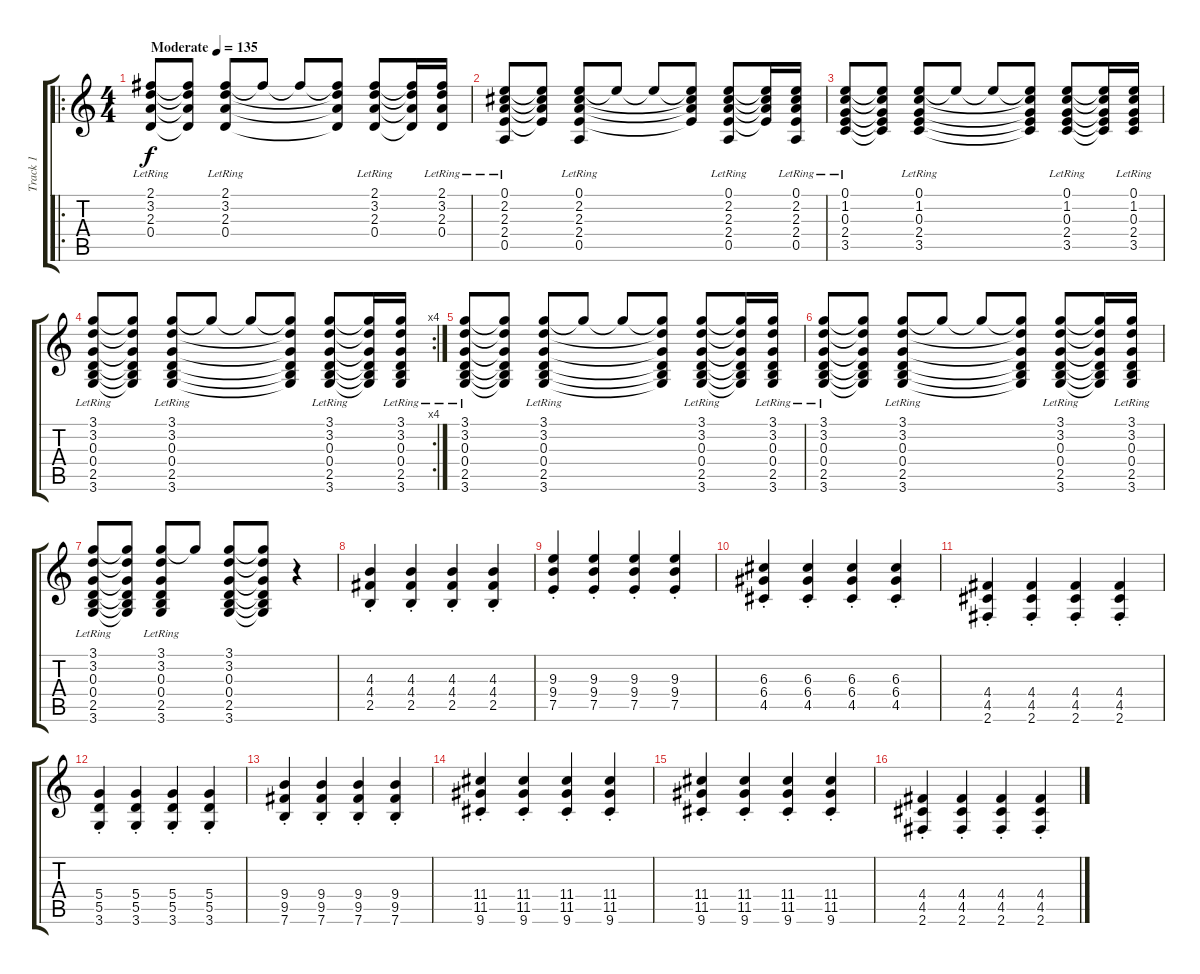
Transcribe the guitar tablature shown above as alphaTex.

\track ("Track 1" "Track 1") {instrument acousticguitarsteel}
\staff {score tabs}
\tuning (E4 B3 G3 D3 A2 E2) {hide}
\ro
\ts (4 4)
\tempo (135 "Moderate")
\clef g2
\ks c
(2.1{lr} 3.2{lr} 2.3{lr} 0.4{lr}).8{dy f instrument acousticguitarsteel} (2.1{t} 3.2{t} 2.3{t} 0.4{t}).8 (2.1{lr} 3.2{lr} 2.3{lr} 0.4{lr}).8 2.1{t}.8 2.1{t}.8 (2.1{t} 3.2{t} 2.3{t} 0.4{t}).8 (2.1{lr} 3.2{lr} 2.3{lr} 0.4{lr}).8 (2.1{t} 3.2{t} 2.3{t} 0.4{t}).16 (2.1{lr} 3.2{lr} 2.3{lr} 0.4{lr}).16 |
(0.1{lr} 2.2{lr} 2.3{lr} 2.4{lr} 0.5{lr}).8 (0.1{t} 2.2{t} 2.3{t} 2.4{t}).8 (0.1{lr} 2.2{lr} 2.3{lr} 2.4{lr} 0.5{lr}).8 0.1{t}.8 0.1{t}.8 (0.1{t} 2.2{t} 2.3{t} 2.4{t}).8 (0.1{lr} 2.2{lr} 2.3{lr} 2.4{lr} 0.5{lr}).8 (0.1{t} 2.2{t} 2.3{t} 2.4{t}).16 (0.1{lr} 2.2{lr} 2.3{lr} 2.4{lr} 0.5{lr}).16 |
(0.1{lr} 1.2{lr} 0.3{lr} 2.4{lr} 3.5{lr}).8 (0.1{t} 1.2{t} 0.3{t} 2.4{t} 3.5{t}).8 (0.1{lr} 1.2{lr} 0.3{lr} 2.4{lr} 3.5{lr}).8 0.1{t}.8 0.1{t}.8 (0.1{t} 1.2{t} 0.3{t} 2.4{t} 3.5{t}).8 (0.1{lr} 1.2{lr} 0.3{lr} 2.4{lr} 3.5{lr}).8 (0.1{t} 1.2{t} 0.3{t} 2.4{t} 3.5{t}).16 (0.1{lr} 1.2{lr} 0.3{lr} 2.4{lr} 3.5{lr}).16 |
\rc 4
(3.1{lr} 3.2{lr} 0.3{lr} 0.4{lr} 2.5{lr} 3.6{lr}).8 (3.1{t} 3.2{t} 0.3{t} 0.4{t} 2.5{t} 3.6{t}).8 (3.1{lr} 3.2{lr} 0.3{lr} 0.4{lr} 2.5{lr} 3.6{lr}).8 3.1{t}.8 3.1{t}.8 (3.1{t} 3.2{t} 0.3{t} 0.4{t} 2.5{t} 3.6{t}).8 (3.1{lr} 3.2{lr} 0.3{lr} 0.4{lr} 2.5{lr} 3.6{lr}).8 (3.1{t} 3.2{t} 0.3{t} 0.4{t} 2.5{t} 3.6{t}).16 (3.1{lr} 3.2{lr} 0.3{lr} 0.4{lr} 2.5{lr} 3.6{lr}).16 |
(3.1{lr} 3.2{lr} 0.3{lr} 0.4{lr} 2.5{lr} 3.6{lr}).8 (3.1{t} 3.2{t} 0.3{t} 0.4{t} 2.5{t} 3.6{t}).8 (3.1{lr} 3.2{lr} 0.3{lr} 0.4{lr} 2.5{lr} 3.6{lr}).8 3.1{t}.8 3.1{t}.8 (3.1{t} 3.2{t} 0.3{t} 0.4{t} 2.5{t} 3.6{t}).8 (3.1{lr} 3.2{lr} 0.3{lr} 0.4{lr} 2.5{lr} 3.6{lr}).8 (3.1{t} 3.2{t} 0.3{t} 0.4{t} 2.5{t} 3.6{t}).16 (3.1{lr} 3.2{lr} 0.3{lr} 0.4{lr} 2.5{lr} 3.6{lr}).16 |
(3.1{lr} 3.2{lr} 0.3{lr} 0.4{lr} 2.5{lr} 3.6{lr}).8 (3.1{t} 3.2{t} 0.3{t} 0.4{t} 2.5{t} 3.6{t}).8 (3.1{lr} 3.2{lr} 0.3{lr} 0.4{lr} 2.5{lr} 3.6{lr}).8 3.1{t}.8 3.1{t}.8 (3.1{t} 3.2{t} 0.3{t} 0.4{t} 2.5{t} 3.6{t}).8 (3.1{lr} 3.2{lr} 0.3{lr} 0.4{lr} 2.5{lr} 3.6{lr}).8 (3.1{t} 3.2{t} 0.3{t} 0.4{t} 2.5{t} 3.6{t}).16 (3.1{lr} 3.2{lr} 0.3{lr} 0.4{lr} 2.5{lr} 3.6{lr}).16 |
(3.1{lr} 3.2{lr} 0.3{lr} 0.4{lr} 2.5{lr} 3.6{lr}).8 (3.1{t} 3.2{t} 0.3{t} 0.4{t} 2.5{t} 3.6{t}).8 (3.1{lr} 3.2{lr} 0.3{lr} 0.4{lr} 2.5{lr} 3.6{lr}).8 3.1{t}.8 (3.1 3.2 0.3 0.4 2.5 3.6).8 (3.1{t} 3.2{t} 0.3{t} 0.4{t} 2.5{t} 3.6{t}).8 r.4 |
(4.3{st} 4.4{st} 2.5{st}).4{instrument electricguitarclean} (4.3{st} 4.4{st} 2.5{st}).4 (4.3{st} 4.4{st} 2.5{st}).4 (4.3{st} 4.4{st} 2.5{st}).4 |
(9.3{st} 9.4{st} 7.5{st}).4 (9.3{st} 9.4{st} 7.5{st}).4 (9.3{st} 9.4{st} 7.5{st}).4 (9.3{st} 9.4{st} 7.5{st}).4 |
(6.3{st} 6.4{st} 4.5{st}).4 (6.3{st} 6.4{st} 4.5{st}).4 (6.3{st} 6.4{st} 4.5{st}).4 (6.3{st} 6.4{st} 4.5{st}).4 |
(4.4{st} 4.5{st} 2.6{st}).4 (4.4{st} 4.5{st} 2.6{st}).4 (4.4{st} 4.5{st} 2.6{st}).4 (4.4{st} 4.5{st} 2.6{st}).4 |
(5.4{st} 5.5{st} 3.6{st}).4 (5.4{st} 5.5{st} 3.6{st}).4 (5.4{st} 5.5{st} 3.6{st}).4 (5.4{st} 5.5{st} 3.6{st}).4 |
(9.4{st} 9.5{st} 7.6{st}).4 (9.4{st} 9.5{st} 7.6{st}).4 (9.4{st} 9.5{st} 7.6{st}).4 (9.4{st} 9.5{st} 7.6{st}).4 |
(11.4{st} 11.5{st} 9.6{st}).4 (11.4{st} 11.5{st} 9.6{st}).4 (11.4{st} 11.5{st} 9.6{st}).4 (11.4{st} 11.5{st} 9.6{st}).4 |
(11.4{st} 11.5{st} 9.6{st}).4 (11.4{st} 11.5{st} 9.6{st}).4 (11.4{st} 11.5{st} 9.6{st}).4 (11.4{st} 11.5{st} 9.6{st}).4 |
(4.4{st} 4.5{st} 2.6{st}).4 (4.4{st} 4.5{st} 2.6{st}).4 (4.4{st} 4.5{st} 2.6{st}).4 (4.4{st} 4.5{st} 2.6{st}).4
